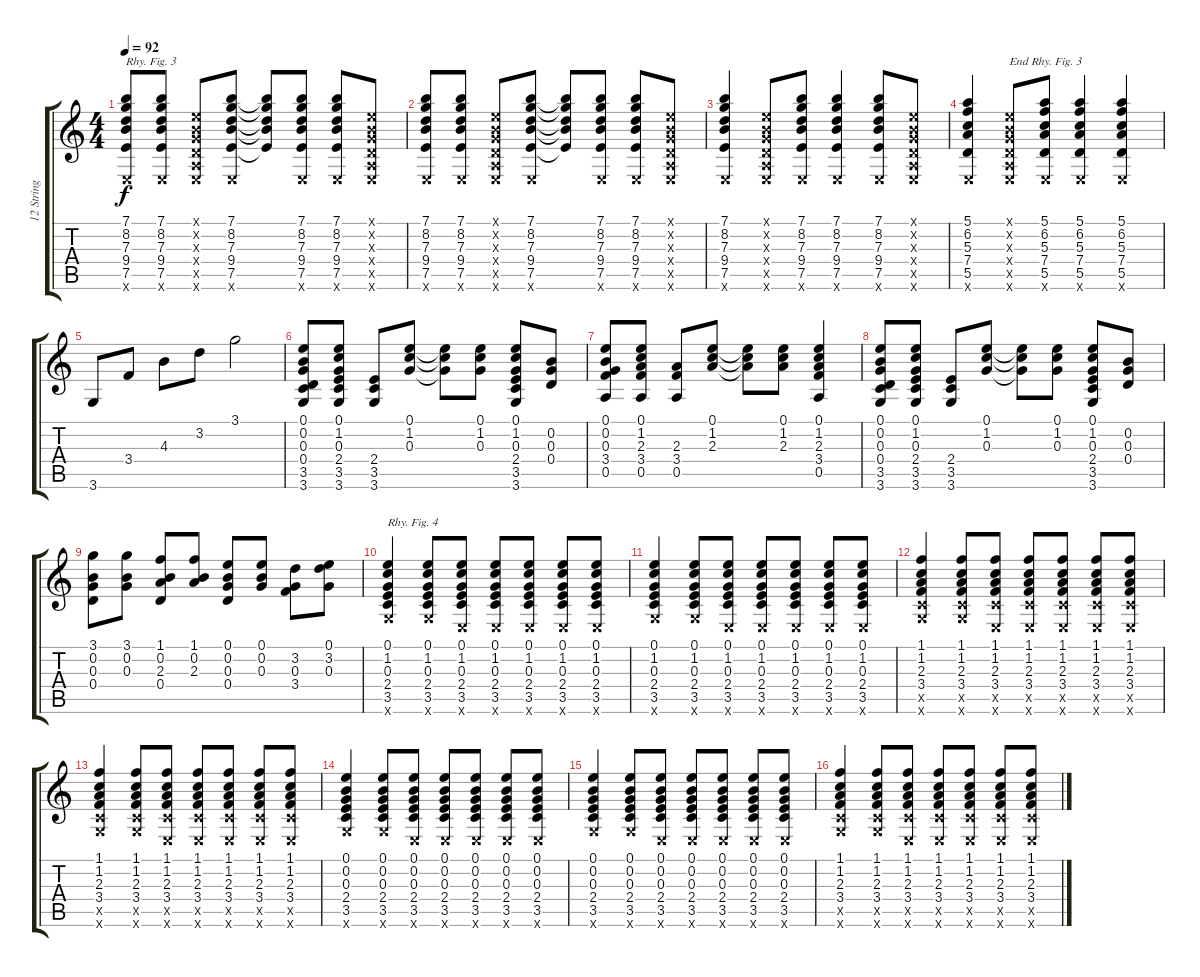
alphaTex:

\track ("12 String Acoustic (Double)" "12 String ") {instrument acousticguitarsteel}
\staff {score tabs}
\tuning (E4 B3 G3 D3 A2 E2) {hide}
\ts (4 4)
\tempo 92
\clef g2
\ks c
(7.1 8.2 7.3 9.4 7.5 0.6{x}).8{txt "Rhy. Fig. 3" dy f} (7.1 8.2 7.3 9.4 7.5 0.6{x}).8 (0.1{x} 0.2{x} 0.3{x} 0.4{x} 0.5{x} 0.6{x}).8 (7.1 8.2 7.3 9.4 7.5 0.6{x}).8 (7.1{t} 8.2{t} 7.3{t} 9.4{t} 7.5{t}).8 (7.1 8.2 7.3 9.4 7.5 0.6{x}).8 (7.1 8.2 7.3 9.4 7.5 0.6{x}).8 (0.1{x} 0.2{x} 0.3{x} 0.4{x} 0.5{x} 0.6{x}).8 |
(7.1 8.2 7.3 9.4 7.5 0.6{x}).8 (7.1 8.2 7.3 9.4 7.5 0.6{x}).8 (0.1{x} 0.2{x} 0.3{x} 0.4{x} 0.5{x} 0.6{x}).8 (7.1 8.2 7.3 9.4 7.5 0.6{x}).8 (7.1{t} 8.2{t} 7.3{t} 9.4{t} 7.5{t}).8 (7.1 8.2 7.3 9.4 7.5 0.6{x}).8 (7.1 8.2 7.3 9.4 7.5 0.6{x}).8 (0.1{x} 0.2{x} 0.3{x} 0.4{x} 0.5{x} 0.6{x}).8 |
(7.1 8.2 7.3 9.4 7.5 0.6{x}).4 (0.1{x} 0.2{x} 0.3{x} 0.4{x} 0.5{x} 0.6{x}).8 (7.1 8.2 7.3 9.4 7.5 0.6{x}).8 (7.1 8.2 7.3 9.4 7.5 0.6{x}).4 (7.1 8.2 7.3 9.4 7.5 0.6{x}).8 (0.1{x} 0.2{x} 0.3{x} 0.4{x} 0.5{x} 0.6{x}).8 |
(5.1 6.2 5.3 7.4 5.5 0.6{x}).4 (0.1{x} 0.2{x} 0.3{x} 0.4{x} 0.5{x} 0.6{x}).8{txt "End Rhy. Fig. 3"} (5.1 6.2 5.3 7.4 5.5 0.6{x}).8 (5.1 6.2 5.3 7.4 5.5 0.6{x}).4 (5.1 6.2 5.3 7.4 5.5 0.6{x}).4 |
3.6.8 3.4.8 4.3.8 3.2.8 3.1.2 |
(0.1 0.2 0.3 0.4 3.5 3.6).8 (0.1 1.2 0.3 2.4 3.5 3.6).8 (2.4 3.5 3.6).8 (0.1 1.2 0.3).8 (0.1{t} 1.2{t} 0.3{t}).8 (0.1 1.2 0.3).8 (0.1 1.2 0.3 2.4 3.5 3.6).8 (0.2 0.3 0.4).8 |
(0.1 0.2 0.3 3.4 0.5).8 (0.1 1.2 2.3 3.4 0.5).8 (2.3 3.4 0.5).8 (0.1 1.2 2.3).8 (0.1{t} 1.2{t} 2.3{t}).8 (0.1 1.2 2.3).8 (0.1 1.2 2.3 3.4 0.5).4 |
(0.1 0.2 0.3 0.4 3.5 3.6).8 (0.1 1.2 0.3 2.4 3.5 3.6).8 (2.4 3.5 3.6).8 (0.1 1.2 0.3).8 (0.1{t} 1.2{t} 0.3{t}).8 (0.1 1.2 0.3).8 (0.1 1.2 0.3 2.4 3.5 3.6).8 (0.2 0.3 0.4).8 |
(3.1 0.2 0.3 0.4).8 (3.1 0.2 0.3).8 (1.1 0.2 2.3 0.4).8 (1.1 0.2 2.3).8 (0.1 0.2 0.3 0.4).8 (0.1 0.2 0.3).8 (3.2 0.3 3.4).8 (0.1 3.2 0.3).8 |
(0.1 1.2 0.3 2.4 3.5 3.6{x}).4{txt "Rhy. Fig. 4"} (0.1 1.2 0.3 2.4 3.5 3.6{x}).8 (0.1 1.2 0.3 2.4 3.5 0.6{x}).8 (0.1 1.2 0.3 2.4 3.5 0.6{x}).8 (0.1 1.2 0.3 2.4 3.5 0.6{x}).8 (0.1 1.2 0.3 2.4 3.5 0.6{x}).8 (0.1 1.2 0.3 2.4 3.5 0.6{x}).8 |
(0.1 1.2 0.3 2.4 3.5 3.6{x}).4 (0.1 1.2 0.3 2.4 3.5 3.6{x}).8 (0.1 1.2 0.3 2.4 3.5 0.6{x}).8 (0.1 1.2 0.3 2.4 3.5 0.6{x}).8 (0.1 1.2 0.3 2.4 3.5 0.6{x}).8 (0.1 1.2 0.3 2.4 3.5 0.6{x}).8 (0.1 1.2 0.3 2.4 3.5 0.6{x}).8 |
(1.1 1.2 2.3 3.4 3.5{x} 3.6{x}).4 (1.1 1.2 2.3 3.4 3.5{x} 3.6{x}).8 (1.1 1.2 2.3 3.4 3.5{x} 0.6{x}).8 (1.1 1.2 2.3 3.4 3.5{x} 0.6{x}).8 (1.1 1.2 2.3 3.4 3.5{x} 0.6{x}).8 (1.1 1.2 2.3 3.4 3.5{x} 0.6{x}).8 (1.1 1.2 2.3 3.4 3.5{x} 0.6{x}).8 |
(1.1 1.2 2.3 3.4 3.5{x} 3.6{x}).4 (1.1 1.2 2.3 3.4 3.5{x} 3.6{x}).8 (1.1 1.2 2.3 3.4 3.5{x} 0.6{x}).8 (1.1 1.2 2.3 3.4 3.5{x} 0.6{x}).8 (1.1 1.2 2.3 3.4 3.5{x} 0.6{x}).8 (1.1 1.2 2.3 3.4 3.5{x} 0.6{x}).8 (1.1 1.2 2.3 3.4 3.5{x} 0.6{x}).8 |
(0.1 0.2 0.3 2.4 3.5 3.6{x}).4 (0.1 0.2 0.3 2.4 3.5 3.6{x}).8 (0.1 0.2 0.3 2.4 3.5 0.6{x}).8 (0.1 0.2 0.3 2.4 3.5 0.6{x}).8 (0.1 0.2 0.3 2.4 3.5 0.6{x}).8 (0.1 0.2 0.3 2.4 3.5 0.6{x}).8 (0.1 0.2 0.3 2.4 3.5 0.6{x}).8 |
(0.1 0.2 0.3 2.4 3.5 3.6{x}).4 (0.1 0.2 0.3 2.4 3.5 3.6{x}).8 (0.1 0.2 0.3 2.4 3.5 0.6{x}).8 (0.1 0.2 0.3 2.4 3.5 0.6{x}).8 (0.1 0.2 0.3 2.4 3.5 0.6{x}).8 (0.1 0.2 0.3 2.4 3.5 0.6{x}).8 (0.1 0.2 0.3 2.4 3.5 0.6{x}).8 |
(1.1 1.2 2.3 3.4 3.5{x} 3.6{x}).4 (1.1 1.2 2.3 3.4 3.5{x} 3.6{x}).8 (1.1 1.2 2.3 3.4 3.5{x} 0.6{x}).8 (1.1 1.2 2.3 3.4 3.5{x} 0.6{x}).8 (1.1 1.2 2.3 3.4 3.5{x} 0.6{x}).8 (1.1 1.2 2.3 3.4 3.5{x} 0.6{x}).8 (1.1 1.2 2.3 3.4 3.5{x} 0.6{x}).8
